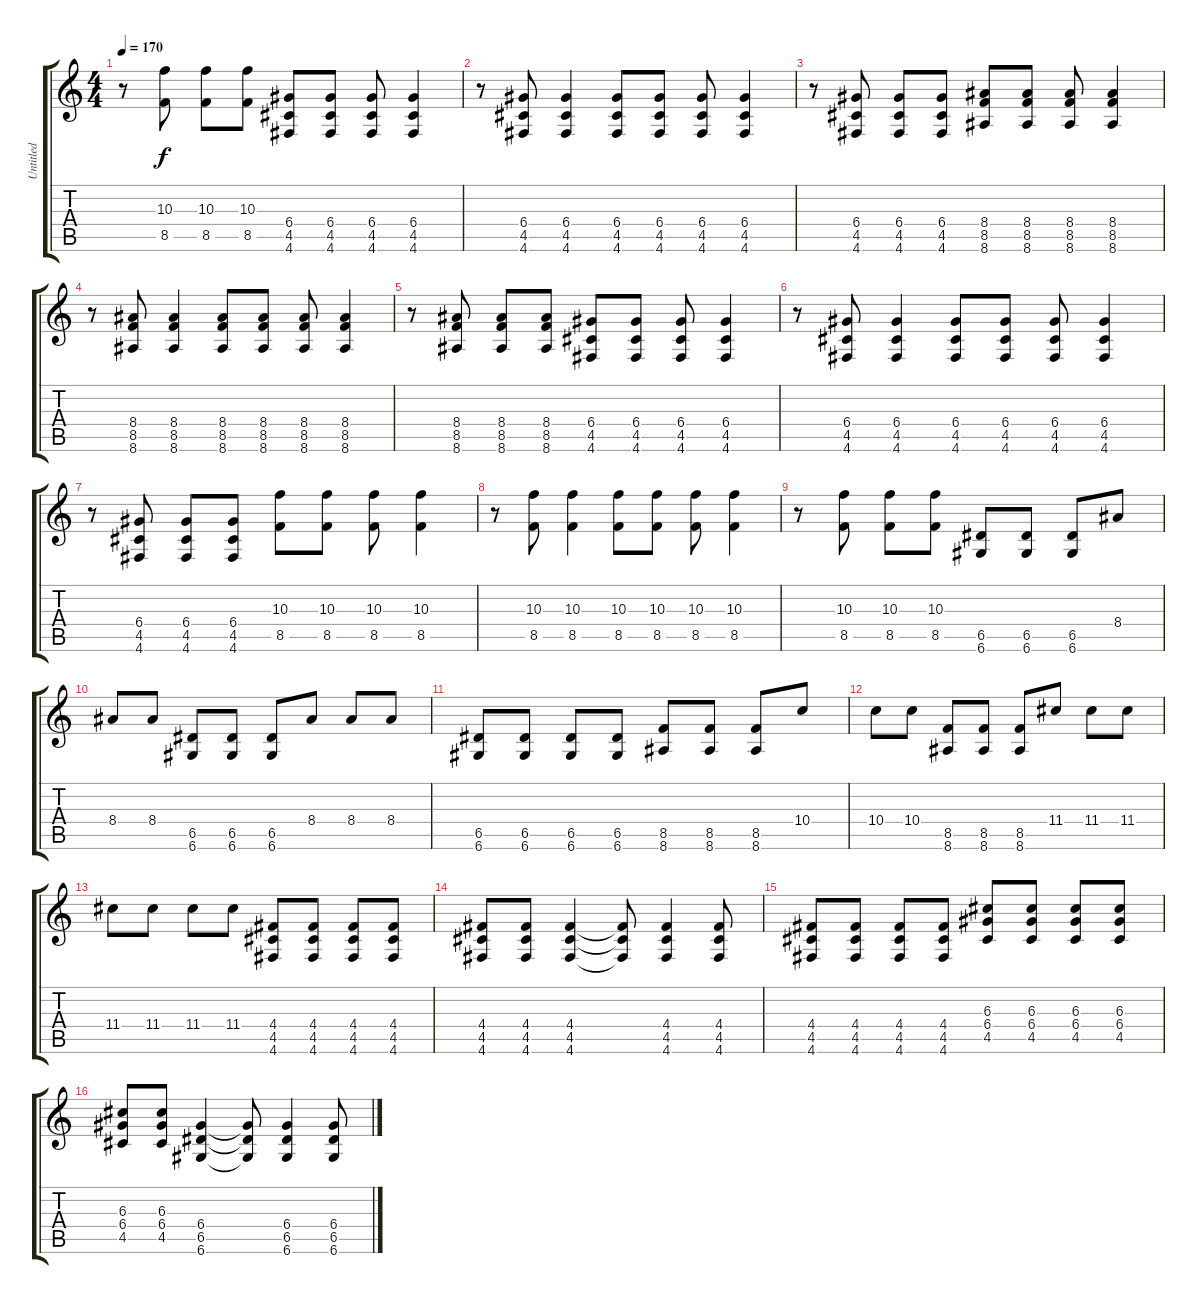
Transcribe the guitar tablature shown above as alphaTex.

\track ("Untitled" "Untitled") {instrument distortionguitar}
\staff {score tabs}
\tuning (E4 B3 G3 D3 A2 D2) {hide}
\ts (4 4)
\tempo 170
\clef g2
\ks c
r.8{dy f} (10.3 8.5).8 (10.3 8.5).8 (10.3 8.5).8 (6.4 4.5 4.6).8 (6.4 4.5 4.6).8 (6.4 4.5 4.6).8 (6.4 4.5 4.6).4 |
r.8 (6.4 4.5 4.6).8 (6.4 4.5 4.6).4 (6.4 4.5 4.6).8 (6.4 4.5 4.6).8 (6.4 4.5 4.6).8 (6.4 4.5 4.6).4 |
r.8 (6.4 4.5 4.6).8 (6.4 4.5 4.6).8 (6.4 4.5 4.6).8 (8.4 8.5 8.6).8 (8.4 8.5 8.6).8 (8.4 8.5 8.6).8 (8.4 8.5 8.6).4 |
r.8 (8.4 8.5 8.6).8 (8.4 8.5 8.6).4 (8.4 8.5 8.6).8 (8.4 8.5 8.6).8 (8.4 8.5 8.6).8 (8.4 8.5 8.6).4 |
r.8 (8.4 8.5 8.6).8 (8.4 8.5 8.6).8 (8.4 8.5 8.6).8 (6.4 4.5 4.6).8 (6.4 4.5 4.6).8 (6.4 4.5 4.6).8 (6.4 4.5 4.6).4 |
r.8 (6.4 4.5 4.6).8 (6.4 4.5 4.6).4 (6.4 4.5 4.6).8 (6.4 4.5 4.6).8 (6.4 4.5 4.6).8 (6.4 4.5 4.6).4 |
r.8 (6.4 4.5 4.6).8 (6.4 4.5 4.6).8 (6.4 4.5 4.6).8 (10.3 8.5).8 (10.3 8.5).8 (10.3 8.5).8 (10.3 8.5).4 |
r.8 (10.3 8.5).8 (10.3 8.5).4 (10.3 8.5).8 (10.3 8.5).8 (10.3 8.5).8 (10.3 8.5).4 |
r.8 (10.3 8.5).8 (10.3 8.5).8 (10.3 8.5).8 (6.5 6.6).8 (6.5 6.6).8 (6.5 6.6).8 8.4.8 |
8.4.8 8.4.8 (6.5 6.6).8 (6.5 6.6).8 (6.5 6.6).8 8.4.8 8.4.8 8.4.8 |
(6.5 6.6).8 (6.5 6.6).8 (6.5 6.6).8 (6.5 6.6).8 (8.5 8.6).8 (8.5 8.6).8 (8.5 8.6).8 10.4.8 |
10.4.8 10.4.8 (8.5 8.6).8 (8.5 8.6).8 (8.5 8.6).8 11.4.8 11.4.8 11.4.8 |
11.4.8 11.4.8 11.4.8 11.4.8 (4.4 4.5 4.6).8 (4.4 4.5 4.6).8 (4.4 4.5 4.6).8 (4.4 4.5 4.6).8 |
(4.4 4.5 4.6).8 (4.4 4.5 4.6).8 (4.4 4.5 4.6).4 (4.4{t} 4.5{t} 4.6{t}).8 (4.4 4.5 4.6).4 (4.4 4.5 4.6).8 |
(4.4 4.5 4.6).8 (4.4 4.5 4.6).8 (4.4 4.5 4.6).8 (4.4 4.5 4.6).8 (6.3 6.4 4.5).8 (6.3 6.4 4.5).8 (6.3 6.4 4.5).8 (6.3 6.4 4.5).8 |
(6.3 6.4 4.5).8 (6.3 6.4 4.5).8 (6.4 6.5 6.6).4 (6.4{t} 6.5{t} 6.6{t}).8 (6.4 6.5 6.6).4 (6.4 6.5 6.6).8
